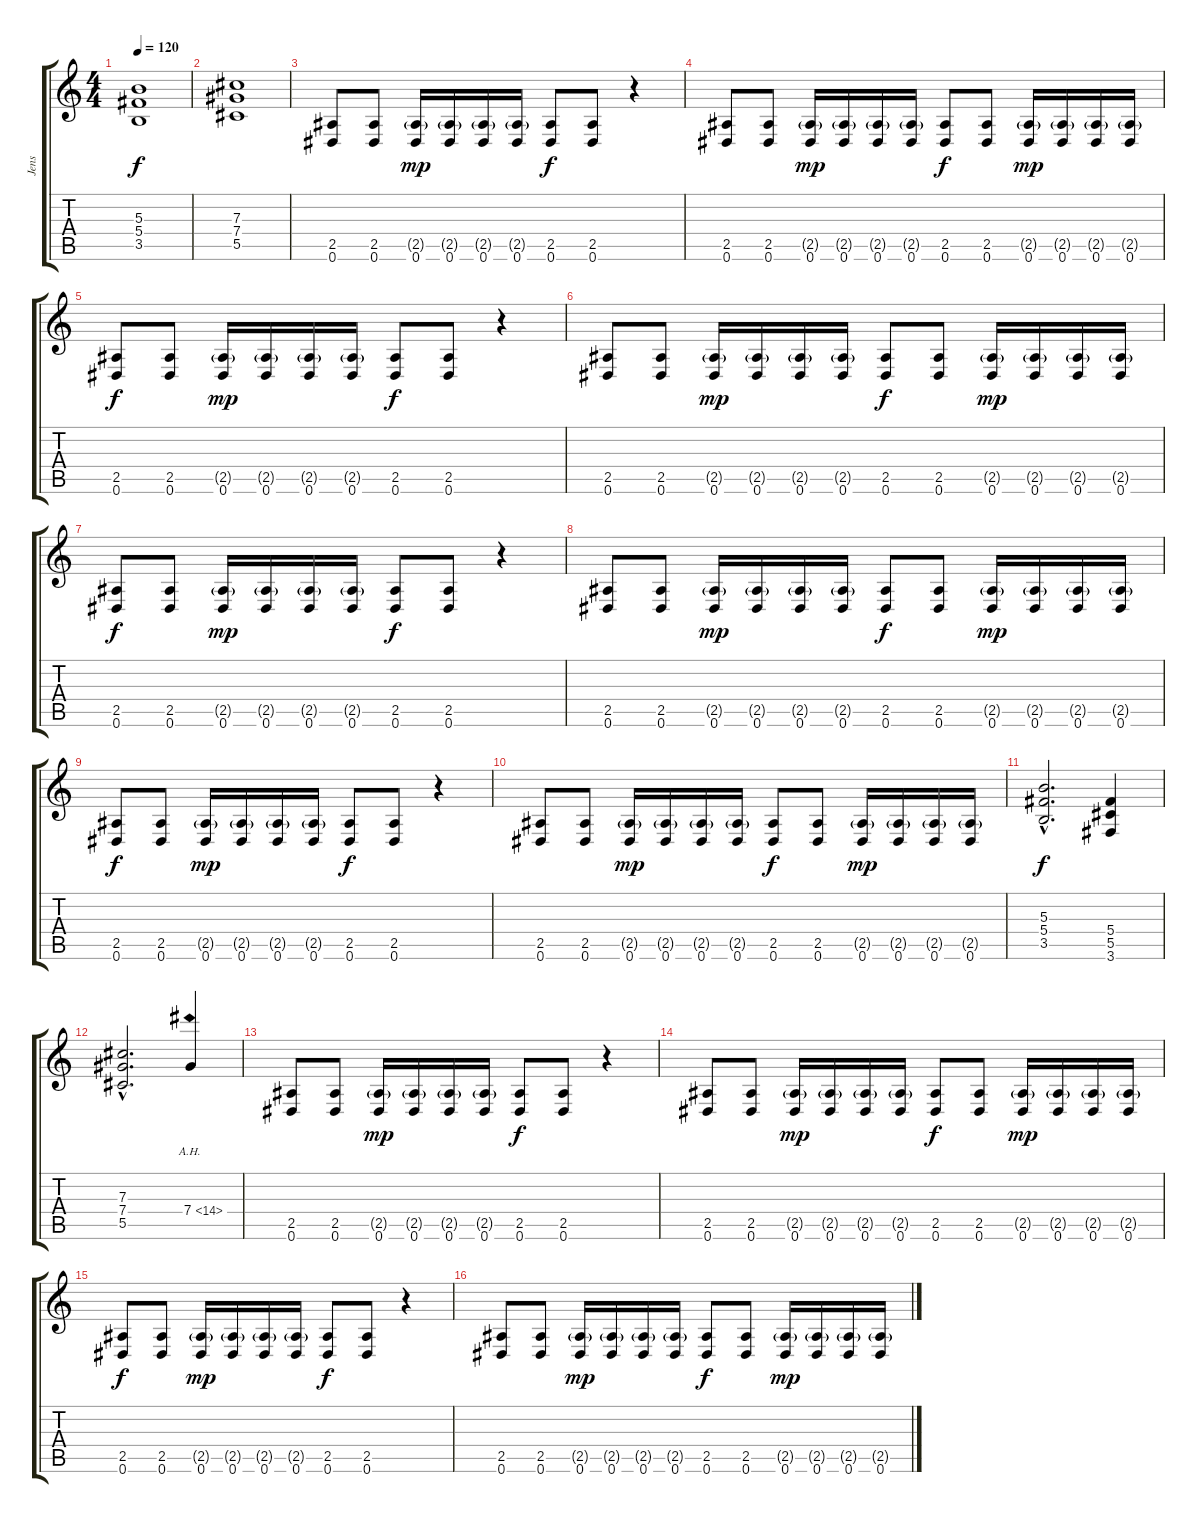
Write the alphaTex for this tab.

\track ("Jens" "Jens") {instrument distortionguitar}
\staff {score tabs}
\tuning (Eb4 Bb3 Gb3 Db3 Ab2 Eb2) {hide}
\ts (4 4)
\tempo 120
\clef g2
\ks c
(5.3 5.4 3.5).1{dy f} |
(7.3 7.4 5.5).1 |
(2.5 0.6).8 (2.5 0.6).8 (2.5{g} 0.6).16{dy mp} (2.5{g} 0.6).16 (2.5{g} 0.6).16 (2.5{g} 0.6).16 (2.5 0.6).8{dy f} (2.5 0.6).8 r.4 |
(2.5 0.6).8 (2.5 0.6).8 (2.5{g} 0.6).16{dy mp} (2.5{g} 0.6).16 (2.5{g} 0.6).16 (2.5{g} 0.6).16 (2.5 0.6).8{dy f} (2.5 0.6).8 (2.5{g} 0.6).16{dy mp} (2.5{g} 0.6).16 (2.5{g} 0.6).16 (2.5{g} 0.6).16 |
(2.5 0.6).8{dy f} (2.5 0.6).8 (2.5{g} 0.6).16{dy mp} (2.5{g} 0.6).16 (2.5{g} 0.6).16 (2.5{g} 0.6).16 (2.5 0.6).8{dy f} (2.5 0.6).8 r.4 |
(2.5 0.6).8 (2.5 0.6).8 (2.5{g} 0.6).16{dy mp} (2.5{g} 0.6).16 (2.5{g} 0.6).16 (2.5{g} 0.6).16 (2.5 0.6).8{dy f} (2.5 0.6).8 (2.5{g} 0.6).16{dy mp} (2.5{g} 0.6).16 (2.5{g} 0.6).16 (2.5{g} 0.6).16 |
(2.5 0.6).8{dy f} (2.5 0.6).8 (2.5{g} 0.6).16{dy mp} (2.5{g} 0.6).16 (2.5{g} 0.6).16 (2.5{g} 0.6).16 (2.5 0.6).8{dy f} (2.5 0.6).8 r.4 |
(2.5 0.6).8 (2.5 0.6).8 (2.5{g} 0.6).16{dy mp} (2.5{g} 0.6).16 (2.5{g} 0.6).16 (2.5{g} 0.6).16 (2.5 0.6).8{dy f} (2.5 0.6).8 (2.5{g} 0.6).16{dy mp} (2.5{g} 0.6).16 (2.5{g} 0.6).16 (2.5{g} 0.6).16 |
(2.5 0.6).8{dy f} (2.5 0.6).8 (2.5{g} 0.6).16{dy mp} (2.5{g} 0.6).16 (2.5{g} 0.6).16 (2.5{g} 0.6).16 (2.5 0.6).8{dy f} (2.5 0.6).8 r.4 |
(2.5 0.6).8 (2.5 0.6).8 (2.5{g} 0.6).16{dy mp} (2.5{g} 0.6).16 (2.5{g} 0.6).16 (2.5{g} 0.6).16 (2.5 0.6).8{dy f} (2.5 0.6).8 (2.5{g} 0.6).16{dy mp} (2.5{g} 0.6).16 (2.5{g} 0.6).16 (2.5{g} 0.6).16 |
(5.3{hac} 5.4{hac} 3.5{hac}).2{d dy f} (5.4 5.5 3.6).4 |
(7.3{hac} 7.4{hac} 5.5{hac}).2{d} 7.4{ah 7}.4 |
(2.5 0.6).8 (2.5 0.6).8 (2.5{g} 0.6).16{dy mp} (2.5{g} 0.6).16 (2.5{g} 0.6).16 (2.5{g} 0.6).16 (2.5 0.6).8{dy f} (2.5 0.6).8 r.4 |
(2.5 0.6).8 (2.5 0.6).8 (2.5{g} 0.6).16{dy mp} (2.5{g} 0.6).16 (2.5{g} 0.6).16 (2.5{g} 0.6).16 (2.5 0.6).8{dy f} (2.5 0.6).8 (2.5{g} 0.6).16{dy mp} (2.5{g} 0.6).16 (2.5{g} 0.6).16 (2.5{g} 0.6).16 |
(2.5 0.6).8{dy f} (2.5 0.6).8 (2.5{g} 0.6).16{dy mp} (2.5{g} 0.6).16 (2.5{g} 0.6).16 (2.5{g} 0.6).16 (2.5 0.6).8{dy f} (2.5 0.6).8 r.4 |
(2.5 0.6).8 (2.5 0.6).8 (2.5{g} 0.6).16{dy mp} (2.5{g} 0.6).16 (2.5{g} 0.6).16 (2.5{g} 0.6).16 (2.5 0.6).8{dy f} (2.5 0.6).8 (2.5{g} 0.6).16{dy mp} (2.5{g} 0.6).16 (2.5{g} 0.6).16 (2.5{g} 0.6).16
